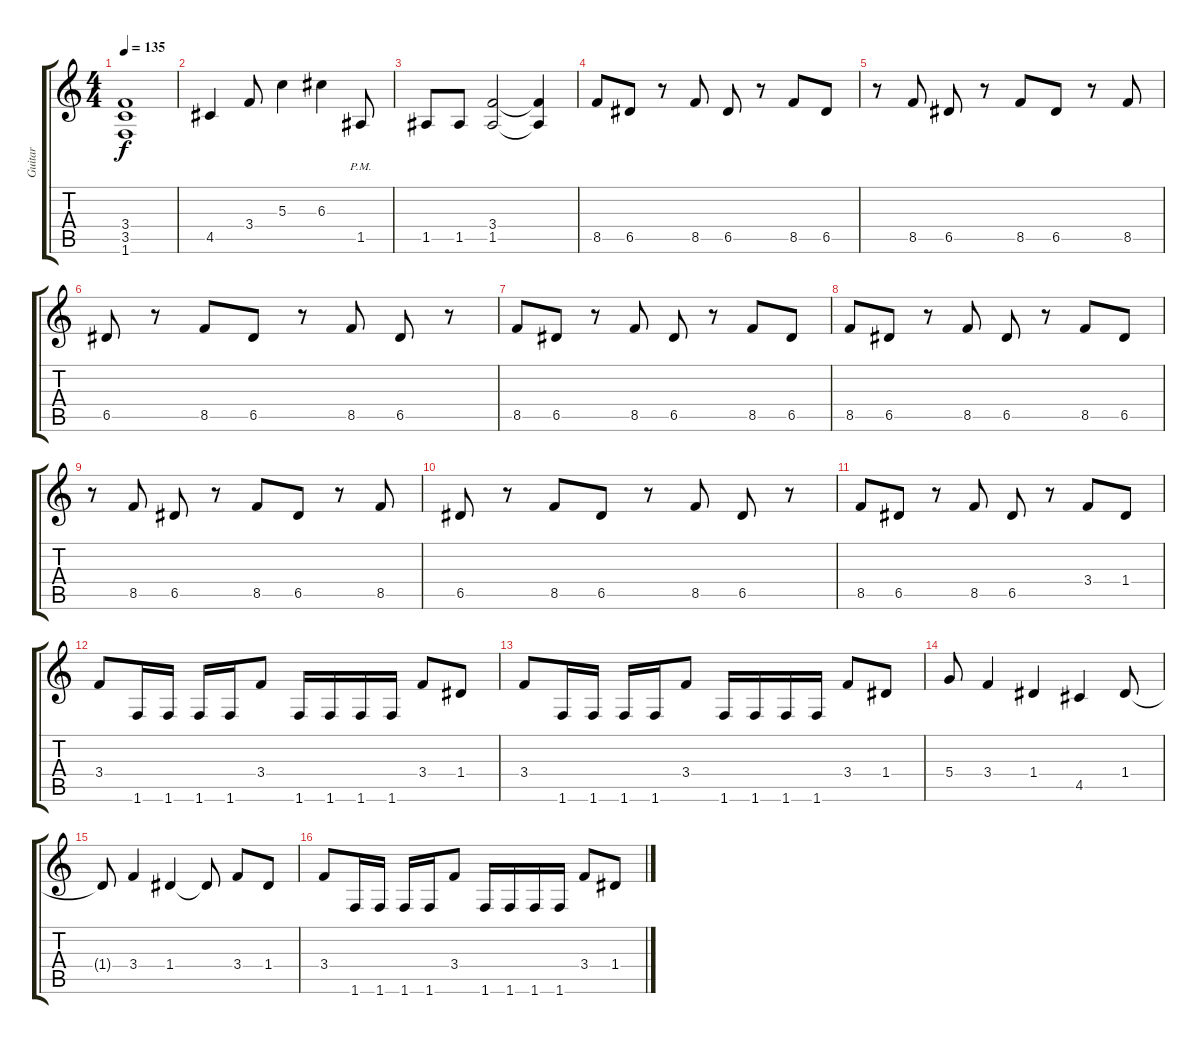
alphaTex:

\track ("Guitar" "Guitar") {instrument distortionguitar}
\staff {score tabs}
\tuning (E4 B3 G3 D3 A2 E2) {hide}
\ts (4 4)
\tempo 135
\clef g2
\ks c
(3.4{t} 3.5{t} 1.6{t}).1{dy f} |
4.5.4 3.4.8 5.3.4 6.3.4 1.5{pm}.8 |
1.5.8 1.5.8 (3.4 1.5).2 (3.4{t} 1.5{t}).4 |
8.5.8 6.5.8 r.8 8.5.8 6.5.8 r.8 8.5.8 6.5.8 |
r.8 8.5.8 6.5.8 r.8 8.5.8 6.5.8 r.8 8.5.8 |
6.5.8 r.8 8.5.8 6.5.8 r.8 8.5.8 6.5.8 r.8 |
8.5.8 6.5.8 r.8 8.5.8 6.5.8 r.8 8.5.8 6.5.8 |
8.5.8 6.5.8 r.8 8.5.8 6.5.8 r.8 8.5.8 6.5.8 |
r.8 8.5.8 6.5.8 r.8 8.5.8 6.5.8 r.8 8.5.8 |
6.5.8 r.8 8.5.8 6.5.8 r.8 8.5.8 6.5.8 r.8 |
8.5.8 6.5.8 r.8 8.5.8 6.5.8 r.8 3.4.8 1.4.8 |
3.4.8 1.6.16 1.6.16 1.6.16 1.6.16 3.4.8 1.6.16 1.6.16 1.6.16 1.6.16 3.4.8 1.4.8 |
3.4.8 1.6.16 1.6.16 1.6.16 1.6.16 3.4.8 1.6.16 1.6.16 1.6.16 1.6.16 3.4.8 1.4.8 |
5.4.8 3.4.4 1.4.4 4.5.4 1.4.8 |
1.4{t}.8 3.4.4 1.4.4 1.4{t}.8 3.4.8 1.4.8 |
3.4.8 1.6.16 1.6.16 1.6.16 1.6.16 3.4.8 1.6.16 1.6.16 1.6.16 1.6.16 3.4.8 1.4.8
